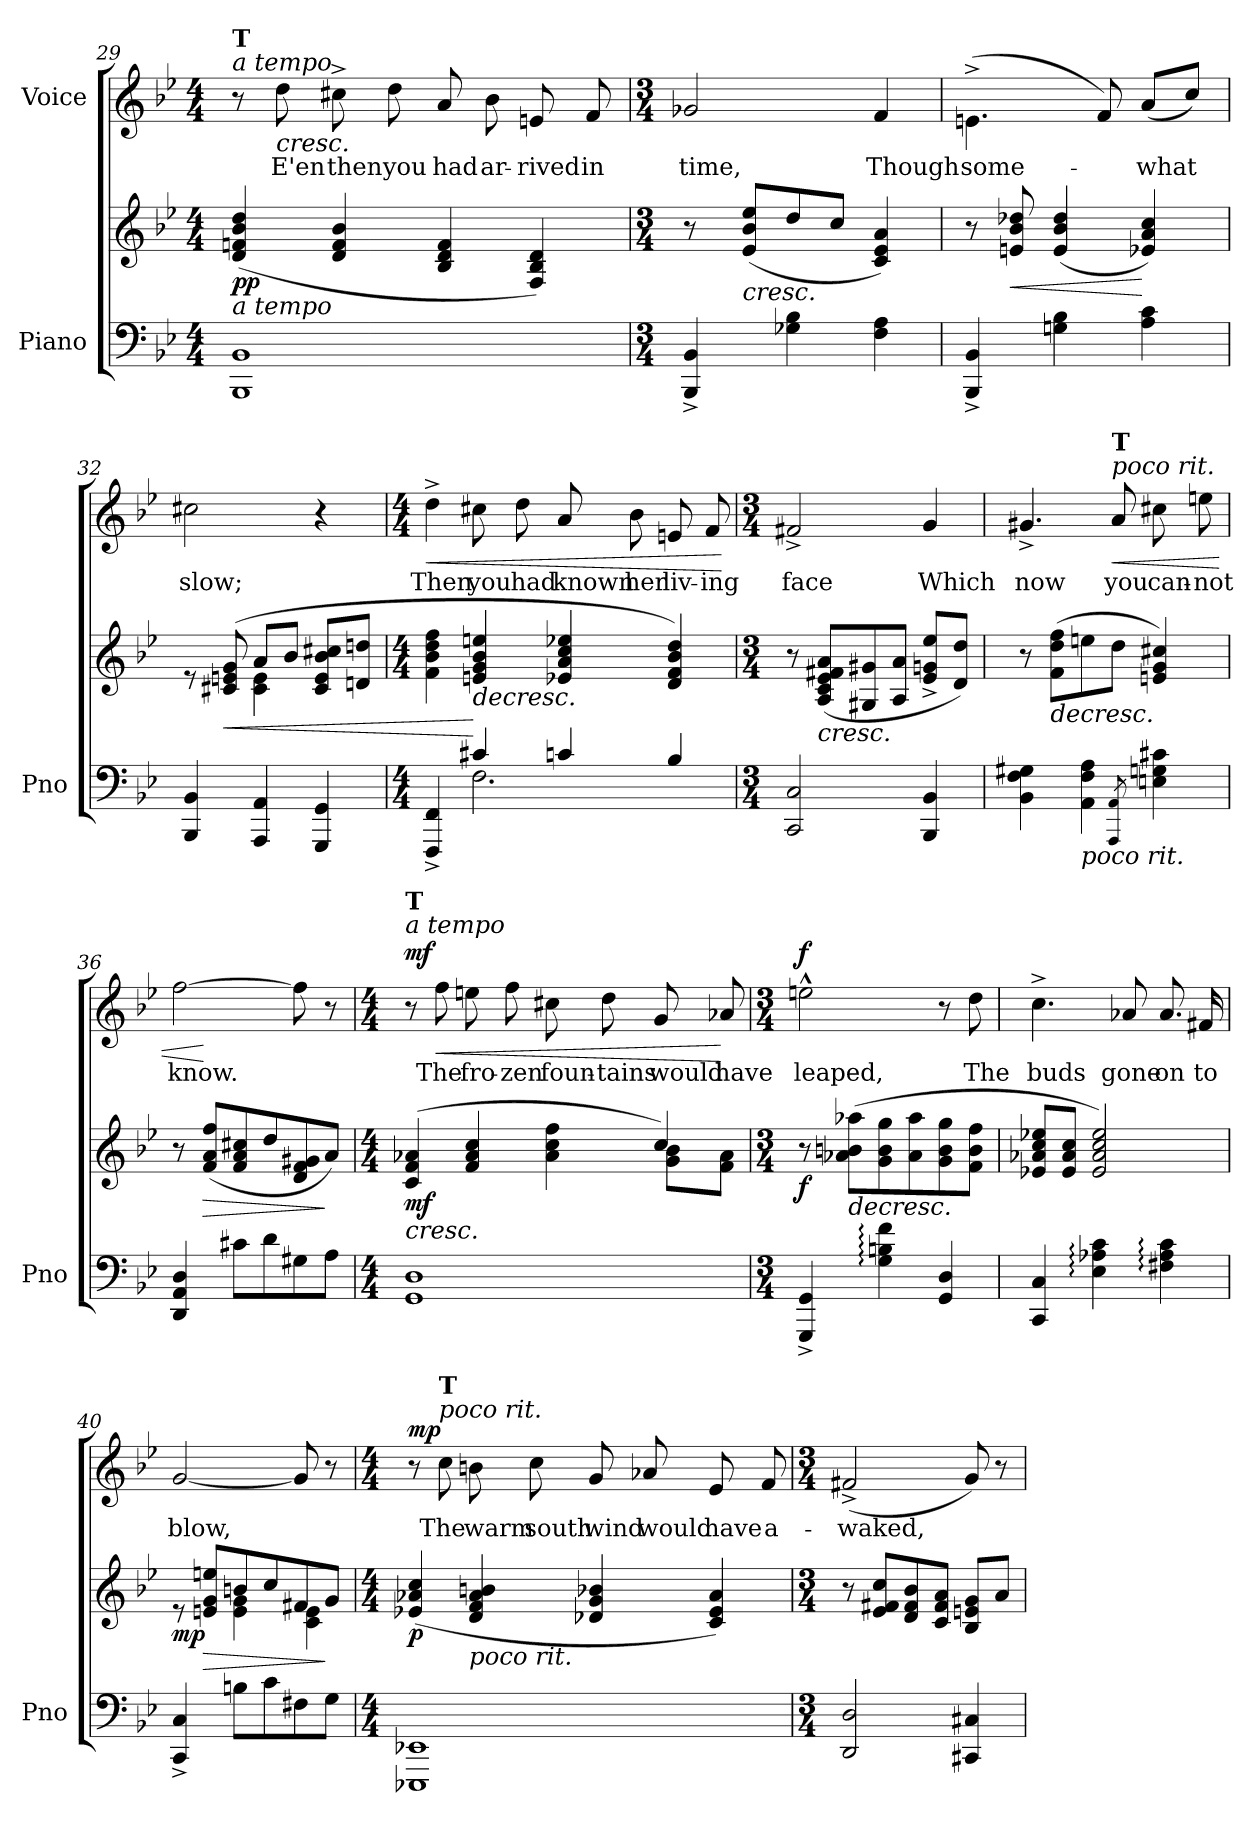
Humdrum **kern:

**kern	**kern	**dynam	**kern	**text	**dynam
*part2	*part2	*part2	*part1	*part1	*part1
*staff3	*staff2	*staff2/3	*staff1	*staff1	*staff1
*I"Piano	*	*	*I"Voice	*	*
*I'Pno	*	*	*	*	*
*clefF4	*clefG2	*	*clefG2	*	*
*k[b-e-]	*k[b-e-]	*	*k[b-e-]	*	*
*M4/4	*M4/4	*	*M4/4	*	*
=29	=29	=29	=29	=29	=29
!	!	!	!LO:TX:a:i:t=a tempo	!	!
!	!	!	!LO:TX:a:B:t=T	!	!
!	!LO:TX:b:i:t=a tempo	!	!	!	!
!	!	!LO:DY:b	!	!	!
1BBB- 1BB-	(>4d/ 4fn/ 4b-/ 4dd/	pp	8r	.	.
!	!	!	!	!LO:LY:b	!LO:HP:b
.	.	.	8dd\	E'en	<
!	!	!	!	!LO:LY:b	!
.	4d/ 4f/ 4b-/	.	8cc#X^\	then	.
!	!	!	!	!LO:LY:b	!
.	.	.	8dd\	you	.
!	!	!	!	!LO:LY:b	!
.	4B-/ 4d/ 4f/	.	8a/	had	.
!	!	!	!	!LO:LY:b	!
.	.	.	8b-\	ar-	.
!	!	!	!	!LO:LY:b	!
.	4F/ 4B-/ 4d/)	.	8en/	-rived	.
!	!	!	!	!LO:LY:b	!
.	.	.	8f/	in	.
=30	=30	=30	=30	=30	=30
*M3/4	*M3/4	*	*M3/4	*	*
!	!	!	!	!LO:LY:b	!
*	*	*	*^	*	*
4BBB-/^ 4BB-/^	8r	.	2g-X/	16ryy	time,	.
.	.	.	.	16ryy	.	.
!	!	!LO:HP:b	!	!	!	!
.	(>8e-/ 8b-/ 8ee-/L	<	.	8ryy	.	.
4G-X\ 4B-\	8dd/	.	.	2ryy	.	.
.	8cc/J	.	.	.	.	.
!	!	!	!	!	!LO:LY:b	!
4F\ 4A\	4c/ 4e-/ 4a/)	.	4f/	.	Though	.
*	*	*	*v	*v	*	*
!!LO:LB:g=z
=31	=31	=31	=31	=31	=31
!	!	!	!	!LO:LY:b	!
4BBB-/^ 4BB-/^	8r	.	(>4.en^\	some-	.
!	!	!LO:HP:b	!	!	!
.	8en/ 8b-/ 8dd-X/	<	.	.	.
4Gn\ 4B-\	(>4e/ 4b-/ 4dd-/	.	.	.	.
.	.	.	8f/)	.	.
!	!	!	!	!LO:LY:b	!
4A\ 4c\	4e-X/ 4a/ 4cc/)	[	(<8a/L	-what	.
.	.	.	8cc/J)	.	.
=32	=32	=32	=32	=32	=32
*	*^	*	*	*	*
!	!	!	!	!	!LO:LY:b	!
4BBB-/ 4BB-/	8re	4ryy	.	2cc#X\	slow;	.
!	!	!	!LO:HP:b	!	!	!
.	(>8c#X/ 8en/ 8g/	.	<	.	.	.
4AAA/ 4AA/	8a/L	4c#\ 4e\	.	.	.	.
.	8b-/J	.	.	.	.	.
4GGG/ 4GG/	8c#/ 8e/ 8b-/ 8cc#X/L	4rcyy	.	4r	.	.
.	8dn/ 8ddn/J	.	.	.	.	.
*	*v	*v	*	*	*	*
=33	=33	=33	=33	=33	=33
*M4/4	*M4/4	*	*M4/4	*	*
*^	*	*	*	*	*
!	!	!	!	!	!LO:LY:b	!LO:HP:b
4FFF/^ 4FF/^	4ryy	4f\ 4b-\ 4dd\ 4ff\	.	4dd^\	Then	<
!	!	!	!LO:HP:n=1:b	!	!LO:LY:b	!
4c#X/	2.F\	4en/ 4g/ 4b-/ 4een/	[ >	8cc#X\	you	.
!	!	!	!	!	!LO:LY:b	!
.	.	.	.	8dd\	had	.
!	!	!	!	!	!LO:LY:b	!
4cn/	.	4e-X/ 4a/ 4cc/ 4ee-X/	.	8a/	known	.
!	!	!	!	!	!LO:LY:b	!
.	.	.	.	8b-\	her	.
!	!	!	!	!	!LO:LY:b	!
4B-/	.	4d/ 4f/ 4b-/ 4dd/)	[	8en/	liv-	.
!	!	!	!	!	!LO:LY:b	!
.	.	.	.	8f/	-ing	.
*v	*v	*	*	*	*	*
.	.	.	.	.	[
!!LO:LB:g=z
=34	=34	=34	=34	=34	=34
*M3/4	*M3/4	*	*M3/4	*	*
!	!	!	!	!LO:LY:b	!
2CC/ 2C/	8r	.	2f#X^/	face	.
!	!	!LO:HP:b	!	!	!
.	(<8A/ 8c/ 8e-/ 8f#X/ 8a/L	<	.	.	.
.	8G#X/ 8g#X/	.	.	.	.
.	8A/ 8a/J	.	.	.	.
!	!	!	!	!LO:LY:b	!
4BBB-/ 4BB-/	8e-/^ 8gn/^ 8ee-/^L	.	4g/	Which	.
.	8d/ 8dd/J)	]	.	.	.
=35	=35	=35	=35	=35	=35
!	!	!	!	!LO:LY:b	!
4BB-\ 4F\ 4G#X\	8r	.	4.g#X^/	now	.
!	!	!LO:HP:b	!	!	!
.	(>8f\ 8dd\ 8ff\L	>	.	.	.
!LO:TX:b:i:t=poco rit.	!	!	!	!	!
4AA\ 4F\ 4A\	8een\	.	.	.	.
!	!	!	!LO:TX:a:i:t=poco rit.	!	!
!	!	!	!LO:TX:a:B:t=T	!	!
!	!	!	!	!LO:LY:b	!LO:HP:b
.	8dd\J	.	8a/	you	<
8qAAA/ 8qAA/	.	.	.	.	.
!	!	!	!	!LO:LY:b	!
4En\ 4Gn\ 4c#X\	4en/ 4g/ 4cc#X/)	[	8cc#X\	can-	.
!	!	!	!	!LO:LY:b	!
.	.	.	8een\	-not	.
=36	=36	=36	=36	=36	=36
!	!	!	!	!LO:LY:b	!
*	*	*	*^	*	*
4DD/ 4AA/ 4D/	8r	.	[2ff\	8ryy	know.	.
!	!	!LO:HP:b	!	!	!	!
.	(<8f/ 8a/ 8ff/L	>	.	8ryy	.	[
8c#X\L	8f/ 8a/ 8cc#X/	.	.	2ryy	.	.
8d\	8dd/	.	.	.	.	.
8G#X\	8d/ 8f/ 8g#X/	.	8ff\]	.	.	.
8A\J	8a/J)	]	8r	.	.	.
*	*	*	*v	*v	*	*
!!LO:PB:g=z
=37	=37	=37	=37	=37	=37
*M4/4	*M4/4	*	*M4/4	*	*
!	!	!	!LO:TX:a:i:t=a tempo	!	!
!	!	!	!LO:TX:a:B:t=T	!	!
!	!LO:TX:b:i:t=a tempo	!	!	!	!
!	!	!LO:HP:b	!	!	!
*	*^	*	*	*	*
!	!	!	!LO:DY:n=1:b	!	!	!LO:DY:a
1GG 1D	(>4c/ 4f/ 4a-X/	2.ryy	< mf	8r	.	mf
!	!	!	!	!	!LO:LY:b	!LO:HP:b
.	.	.	.	8ff\	The	<
!	!	!	!	!	!LO:LY:b	!
.	4f/ 4a-/ 4cc/	.	.	8een\	fro-	.
!	!	!	!	!	!LO:LY:b	!
.	.	.	.	8ff\	-zen	.
!	!	!	!	!	!LO:LY:b	!
.	4a-\ 4cc\ 4ff\	.	.	8cc#X\	foun-	.
!	!	!	!	!	!LO:LY:b	!
.	.	.	.	8dd\	-tains	.
!	!	!	!	!	!LO:LY:b	!
.	4cc/)	8g\ 8b-\L	.	8g/	would	.
!	!	!	!	!	!LO:LY:b	!
.	.	8f\ 8a-\J	]	8a-X/	have	[
*	*v	*v	*	*	*	*
=38	=38	=38	=38	=38	=38
*M3/4	*M3/4	*	*M3/4	*	*
*	*^	*	*	*	*
!	!	!	!LO:DY:b	!	!LO:LY:b	!LO:DY:a
*	*v	*v	*	*	*	*
4GGG/^ 4GG/^	8r	f	2een^^\	leaped,	f
!	!	!LO:HP:b	!	!	!
.	(>8a-X\ 8bn\ 8aa-X\L	>	.	.	.
4G\: 4Bn\: 4f\:	8g\ 8b\ 8gg\	.	.	.	.
.	8a-\ 8aa-\	.	.	.	.
4GG/ 4D/	8g\ 8b\ 8gg\	.	8r	.	.
!	!	!	!	!LO:LY:b	!
.	8f\ 8b\ 8ff\J	.	8dd\	The	.
=39	=39	=39	=39	=39	=39
!	!	!	!	!LO:LY:b	!
4CC/ 4C/	8e-X/ 8a-X/ 8cc/ 8ee-X/L	.	4.cc^\	buds	.
.	8e-/ 8a-/ 8cc/J	.	.	.	.
4E-\: 4A-X\: 4c\:	2e-/ 2a-/ 2cc/ 2ee-/)	[	.	.	.
!	!	!	!	!LO:LY:b	!
.	.	.	8a-X/	gone	.
!	!	!	!	!LO:LY:b	!
4F#X\: 4A-\: 4c\:	.	.	8.a-/	on	.
!	!	!	!	!LO:LY:b	!
.	.	.	16f#X/	to	.
!!LO:LB:g=z
=40	=40	=40	=40	=40	=40
*	*^	*	*	*	*
!	!	!	!LO:DY:b	!	!LO:LY:b	!
4CC/^ 4C/^	8re	4ryy	mp	[2g/	blow,	.
!	!	!	!LO:HP:b	!	!	!
.	8en/ 8g/ 8een/L	.	>	.	.	.
8Bn\L	8bn/	4e\ 4g\	.	.	.	.
8c\	8cc/	.	.	.	.	.
8F#X\	8f#X/	4c\ 4e\	.	8g/]	.	[
8G\J	8g/J	.	]	8r	.	.
*	*v	*v	*	*	*	*
=41	=41	=41	=41	=41	=41
*M4/4	*M4/4	*	*M4/4	*	*
!	!	!LO:DY:b	!	!	!LO:DY:a
1EEE-X 1EE-X	(<4e-X/ 4a-X/ 4cc/	p	8r	.	mp
!	!	!	!LO:TX:a:i:t=poco rit.	!	!
!	!	!	!LO:TX:a:B:t=T	!	!
!	!	!	!	!LO:LY:b	!
.	.	.	8cc\	The	.
!	!LO:TX:b:i:t=poco rit.	!	!	!	!
!	!	!	!	!LO:LY:b	!
.	4d/ 4f/ 4a-/ 4bn/	.	8bn\	warm	.
!	!	!	!	!LO:LY:b	!
.	.	.	8cc\	south	.
!	!	!	!	!LO:LY:b	!
.	4d-X/ 4g/ 4b-X/	.	8g/	wind	.
!	!	!	!	!LO:LY:b	!
.	.	.	8a-X/	would	.
!	!	!	!	!LO:LY:b	!
.	4c/ 4e-/ 4a-/)	.	8e-/	have	.
!	!	!	!	!LO:LY:b	!
.	.	.	8f/	a-	.
=42	=42	=42	=42	=42	=42
*M3/4	*M3/4	*	*M3/4	*	*
!	!	!	!	!LO:LY:b	!
2DD/ 2D/	8r	.	(<2f#X^/	-waked,	.
.	8e-/ 8f#X/ 8cc/L	.	.	.	.
.	8d/ 8f#/ 8b-/	.	.	.	.
.	8c/ 8f#/ 8a/J	.	.	.	.
4CC#X/ 4C#X/	8B-/ 8en/ 8g/L	.	8g/)	.	.
.	8a/J	.	8r	.	.
.	.	]	.	.	.
=	=	=	=	=	=
*-	*-	*-	*-	*-	*-
